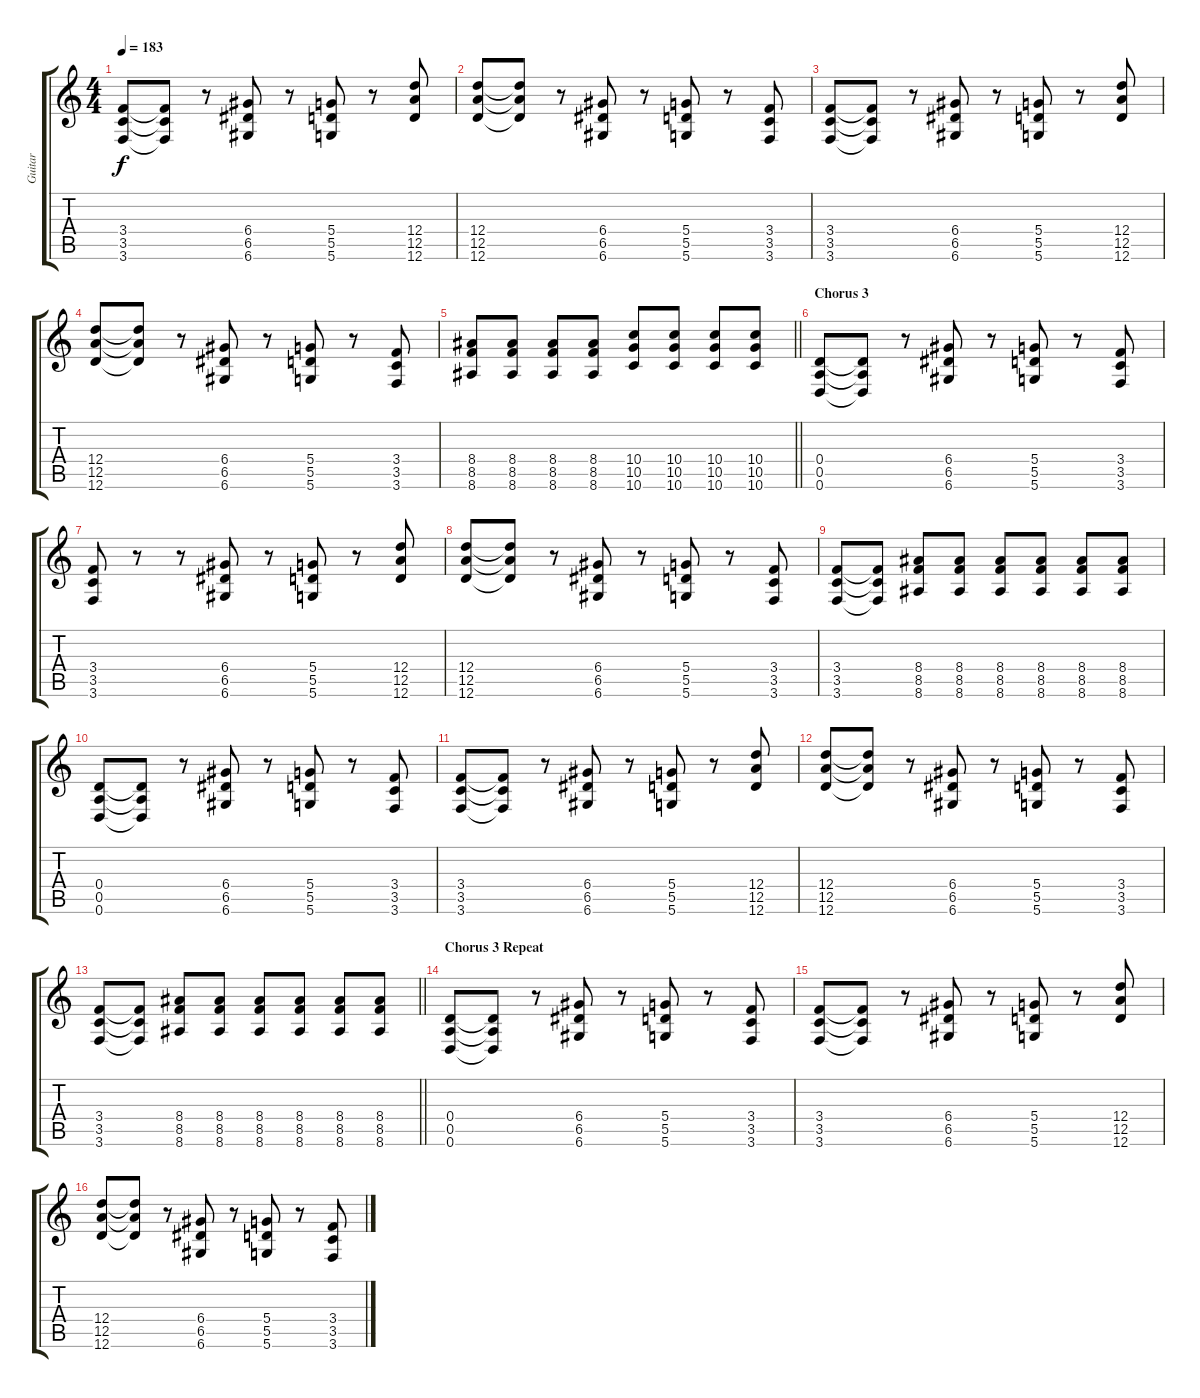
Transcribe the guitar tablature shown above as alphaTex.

\track ("Guitar" "Guitar") {instrument distortionguitar}
\staff {score tabs}
\tuning (E4 B3 G3 D3 A2 D2) {hide}
\ts (4 4)
\tempo 183
\clef g2
\ks c
(3.4 3.5 3.6).8{dy f} (3.4{t} 3.5{t} 3.6{t}).8 r.8 (6.4 6.5 6.6).8 r.8 (5.4 5.5 5.6).8 r.8 (12.4 12.5 12.6).8 |
(12.4 12.5 12.6).8 (12.4{t} 12.5{t} 12.6{t}).8 r.8 (6.4 6.5 6.6).8 r.8 (5.4 5.5 5.6).8 r.8 (3.4 3.5 3.6).8 |
(3.4 3.5 3.6).8 (3.4{t} 3.5{t} 3.6{t}).8 r.8 (6.4 6.5 6.6).8 r.8 (5.4 5.5 5.6).8 r.8 (12.4 12.5 12.6).8 |
(12.4 12.5 12.6).8 (12.4{t} 12.5{t} 12.6{t}).8 r.8 (6.4 6.5 6.6).8 r.8 (5.4 5.5 5.6).8 r.8 (3.4 3.5 3.6).8 |
\barLineRight lightlight
(8.4 8.5 8.6).8 (8.4 8.5 8.6).8 (8.4 8.5 8.6).8 (8.4 8.5 8.6).8 (10.4 10.5 10.6).8 (10.4 10.5 10.6).8 (10.4 10.5 10.6).8 (10.4 10.5 10.6).8 |
\section ("" "Chorus 3")
(0.4 0.5 0.6).8{volume 16 balance 8} (0.4{t} 0.5{t} 0.6{t}).8 r.8 (6.4 6.5 6.6).8 r.8 (5.4 5.5 5.6).8 r.8 (3.4 3.5 3.6).8 |
(3.4 3.5 3.6).8 r.8 r.8 (6.4 6.5 6.6).8 r.8 (5.4 5.5 5.6).8 r.8 (12.4 12.5 12.6).8 |
(12.4 12.5 12.6).8 (12.4{t} 12.5{t} 12.6{t}).8 r.8 (6.4 6.5 6.6).8 r.8 (5.4 5.5 5.6).8 r.8 (3.4 3.5 3.6).8 |
(3.4 3.5 3.6).8 (3.4{t} 3.5{t} 3.6{t}).8 (8.4 8.5 8.6).8 (8.4 8.5 8.6).8 (8.4 8.5 8.6).8 (8.4 8.5 8.6).8 (8.4 8.5 8.6).8 (8.4 8.5 8.6).8 |
(0.4 0.5 0.6).8 (0.4{t} 0.5{t} 0.6{t}).8 r.8 (6.4 6.5 6.6).8 r.8 (5.4 5.5 5.6).8 r.8 (3.4 3.5 3.6).8 |
(3.4 3.5 3.6).8 (3.4{t} 3.5{t} 3.6{t}).8 r.8 (6.4 6.5 6.6).8 r.8 (5.4 5.5 5.6).8 r.8 (12.4 12.5 12.6).8 |
(12.4 12.5 12.6).8 (12.4{t} 12.5{t} 12.6{t}).8 r.8 (6.4 6.5 6.6).8 r.8 (5.4 5.5 5.6).8 r.8 (3.4 3.5 3.6).8 |
\barLineRight lightlight
(3.4 3.5 3.6).8 (3.4{t} 3.5{t} 3.6{t}).8 (8.4 8.5 8.6).8 (8.4 8.5 8.6).8 (8.4 8.5 8.6).8 (8.4 8.5 8.6).8 (8.4 8.5 8.6).8 (8.4 8.5 8.6).8 |
\section ("" "Chorus 3 Repeat")
(0.4 0.5 0.6).8 (0.4{t} 0.5{t} 0.6{t}).8 r.8 (6.4 6.5 6.6).8 r.8 (5.4 5.5 5.6).8 r.8 (3.4 3.5 3.6).8 |
(3.4 3.5 3.6).8 (3.4{t} 3.5{t} 3.6{t}).8 r.8 (6.4 6.5 6.6).8 r.8 (5.4 5.5 5.6).8 r.8 (12.4 12.5 12.6).8 |
(12.4 12.5 12.6).8 (12.4{t} 12.5{t} 12.6{t}).8 r.8 (6.4 6.5 6.6).8 r.8 (5.4 5.5 5.6).8 r.8 (3.4 3.5 3.6).8
